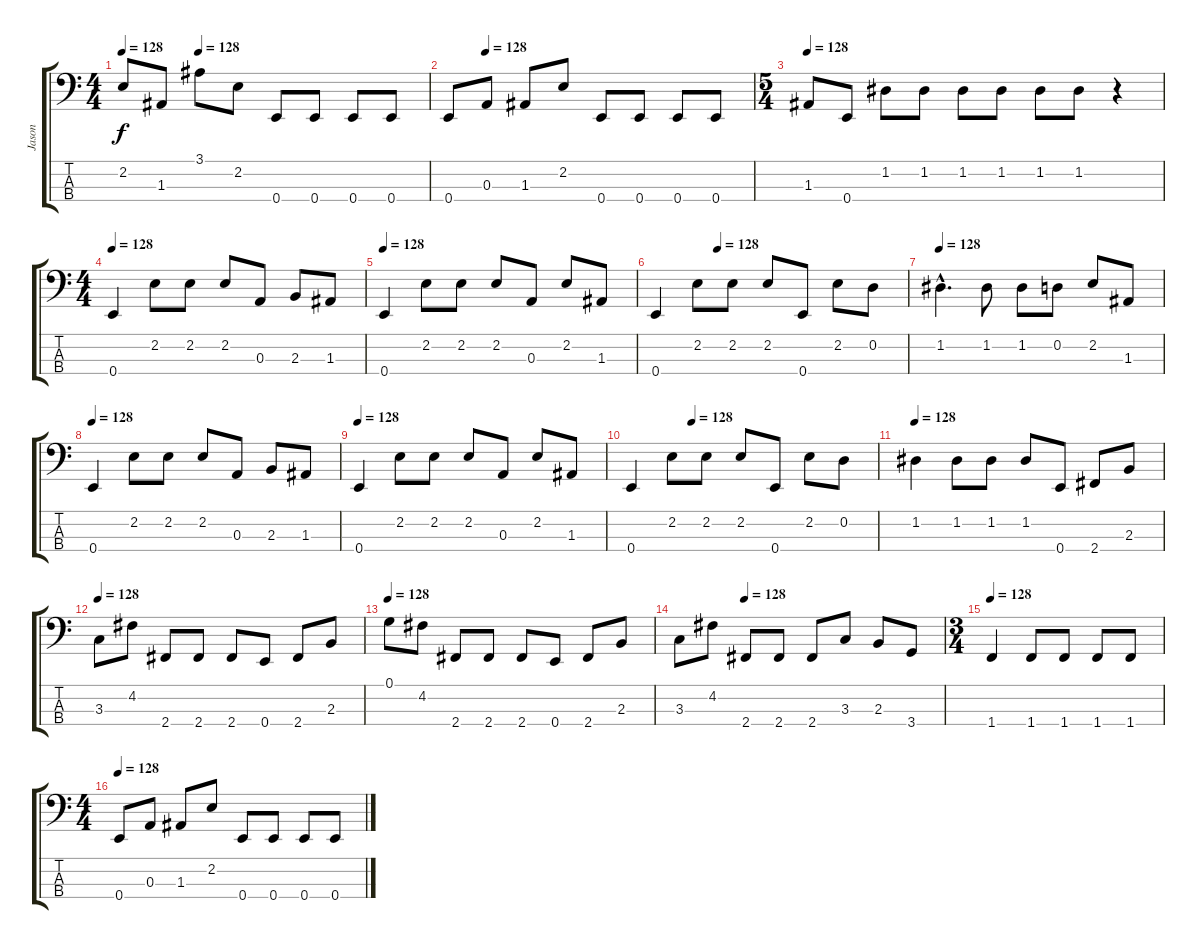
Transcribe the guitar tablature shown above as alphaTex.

\track ("Jason" "Jason") {instrument electricbasspick}
\staff {score tabs}
\tuning (G2 D2 A1 E1) {hide}
\ts (4 4)
\tempo 128
\tempo (128 0.25)
\clef f4
\ks c
2.2.8{dy f} 1.3.8 3.1.8 2.2.8 0.4.8 0.4.8 0.4.8 0.4.8 |
\tempo (128 0.125)
0.4.8 0.3.8 1.3.8 2.2.8 0.4.8 0.4.8 0.4.8 0.4.8 |
\ts (5 4)
\tempo 128
1.3.8 0.4.8 1.2.8 1.2.8 1.2.8 1.2.8 1.2.8 1.2.8 r.4 |
\ts (4 4)
\tempo 128
0.4.4 2.2.8 2.2.8 2.2.8 0.3.8 2.3.8 1.3.8 |
\tempo 128
0.4.4 2.2.8 2.2.8 2.2.8 0.3.8 2.2.8 1.3.8 |
\tempo (128 0.25)
0.4.4 2.2.8 2.2.8 2.2.8 0.4.8 2.2.8 0.2.8 |
\tempo 128
1.2{hac}.4{d} 1.2.8 1.2.8 0.2.8 2.2.8 1.3.8 |
\tempo 128
0.4.4 2.2.8 2.2.8 2.2.8 0.3.8 2.3.8 1.3.8 |
\tempo 128
0.4.4 2.2.8 2.2.8 2.2.8 0.3.8 2.2.8 1.3.8 |
\tempo (128 0.25)
0.4.4 2.2.8 2.2.8 2.2.8 0.4.8 2.2.8 0.2.8 |
\tempo 128
1.2.4 1.2.8 1.2.8 1.2.8 0.4.8 2.4.8 2.3.8 |
\tempo 128
3.3.8 4.2.8 2.4.8 2.4.8 2.4.8 0.4.8 2.4.8 2.3.8 |
\tempo 128
0.1.8 4.2.8 2.4.8 2.4.8 2.4.8 0.4.8 2.4.8 2.3.8 |
\tempo (128 0.25)
3.3.8 4.2.8 2.4.8 2.4.8 2.4.8 3.3.8 2.3.8 3.4.8 |
\ts (3 4)
\tempo 128
1.4.4 1.4.8 1.4.8 1.4.8 1.4.8 |
\ts (4 4)
\tempo 128
0.4.8 0.3.8 1.3.8 2.2.8 0.4.8 0.4.8 0.4.8 0.4.8
